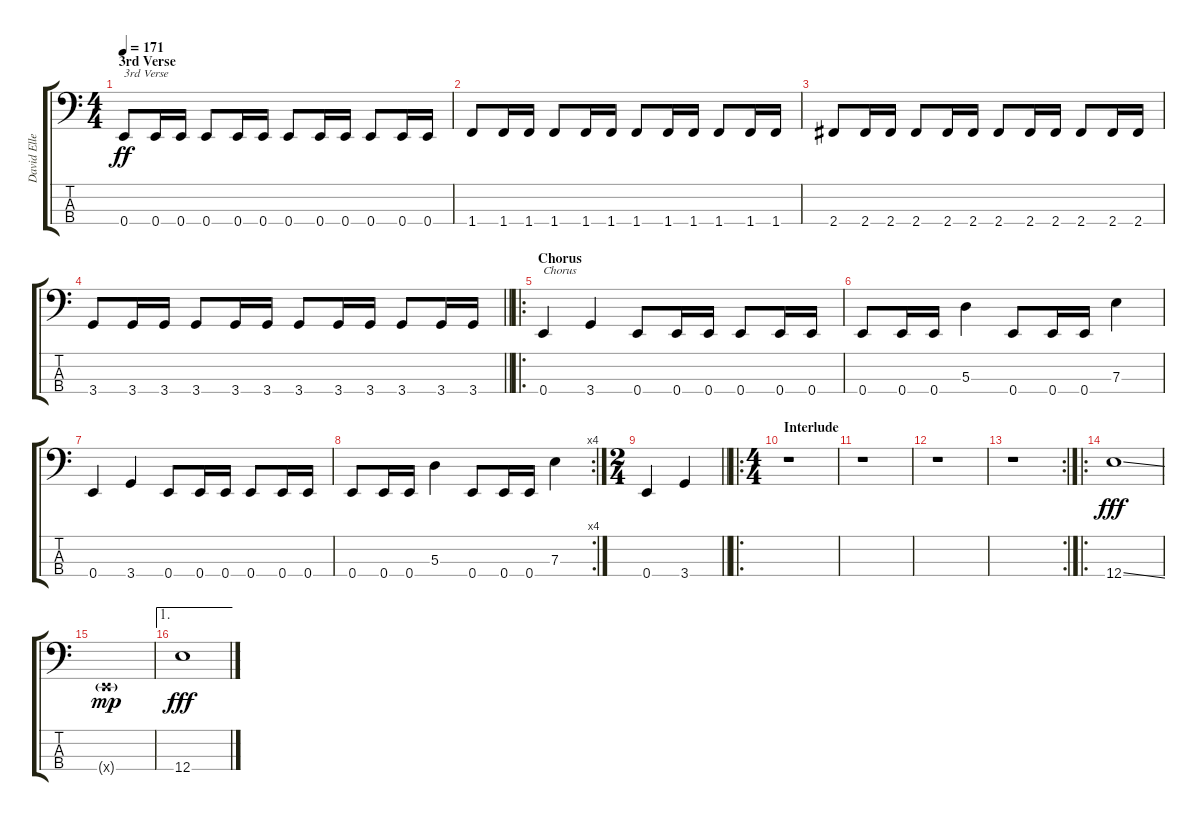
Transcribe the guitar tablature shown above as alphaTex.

\track ("David Ellefson" "David Elle") {instrument electricbasspick}
\staff {score tabs}
\tuning (G2 D2 A1 E1) {hide}
\ts (4 4)
\section ("" "3rd Verse")
\tempo 171
\clef f4
\ks c
0.4.8{txt "3rd Verse" dy ff} 0.4.16 0.4.16 0.4.8 0.4.16 0.4.16 0.4.8 0.4.16 0.4.16 0.4.8 0.4.16 0.4.16 |
1.4.8 1.4.16 1.4.16 1.4.8 1.4.16 1.4.16 1.4.8 1.4.16 1.4.16 1.4.8 1.4.16 1.4.16 |
2.4.8 2.4.16 2.4.16 2.4.8 2.4.16 2.4.16 2.4.8 2.4.16 2.4.16 2.4.8 2.4.16 2.4.16 |
\barLineRight lightlight
3.4.8 3.4.16 3.4.16 3.4.8 3.4.16 3.4.16 3.4.8 3.4.16 3.4.16 3.4.8 3.4.16 3.4.16 |
\ro
\section ("" "Chorus")
0.4.4{txt "Chorus"} 3.4.4 0.4.8 0.4.16 0.4.16 0.4.8 0.4.16 0.4.16 |
0.4.8 0.4.16 0.4.16 5.3.4 0.4.8 0.4.16 0.4.16 7.3.4 |
0.4.4 3.4.4 0.4.8 0.4.16 0.4.16 0.4.8 0.4.16 0.4.16 |
\rc 4
0.4.8 0.4.16 0.4.16 5.3.4 0.4.8 0.4.16 0.4.16 7.3.4 |
\ts (2 4)
\barLineRight lightlight
0.4.4 3.4.4 |
\ro
\ts (4 4)
\section ("" "Interlude")
r.1 |
r.1 |
r.1 |
\rc 2
r.1 |
\ro
12.4{ss}.1{dy fff} |
0.4{g x}.1{dy mp} |
\ae 1
12.4{ss}.1{dy fff}
